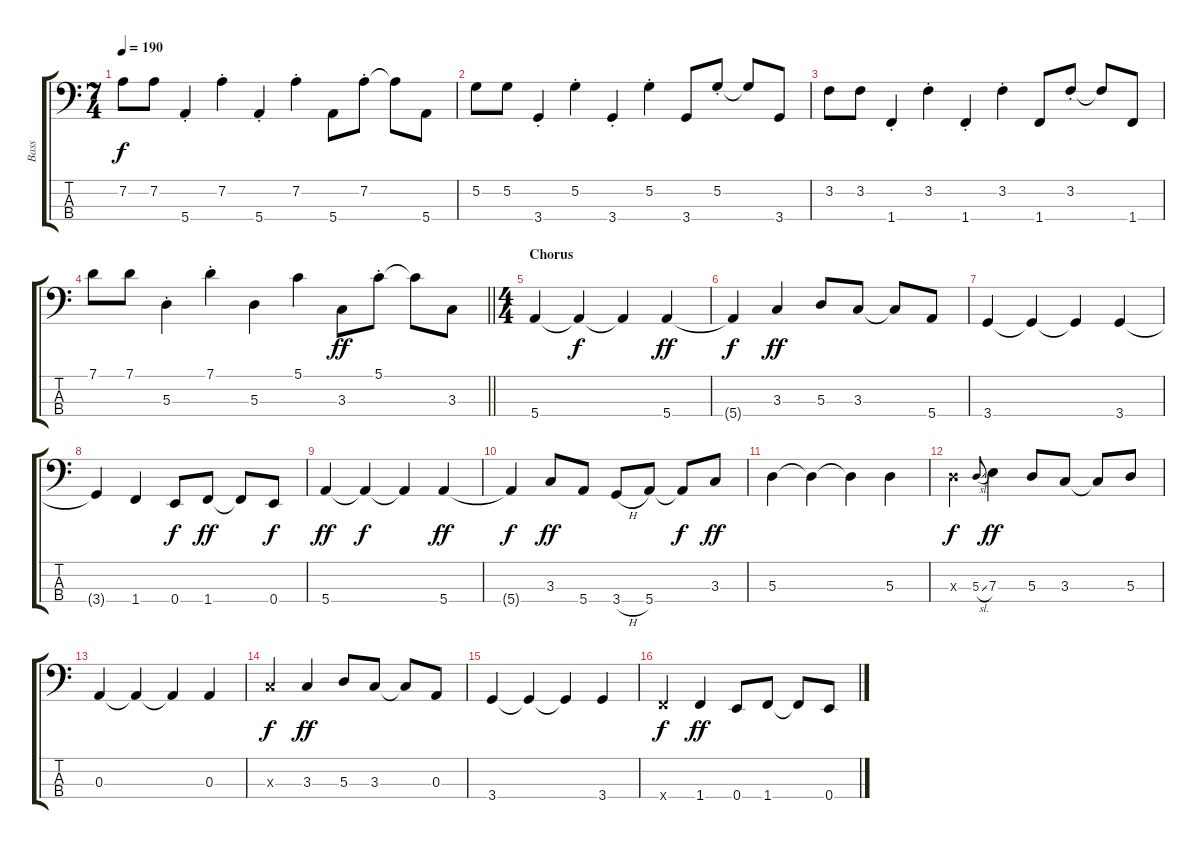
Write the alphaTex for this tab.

\track ("Bass" "Bass") {instrument electricbassfinger}
\staff {score tabs}
\tuning (G2 D2 A1 E1) {hide}
\ts (7 4)
\tempo 190
\clef f4
\ks c
7.2.8{dy f} 7.2.8 5.4{st}.4 7.2{st}.4 5.4{st}.4 7.2{st}.4 5.4.8 7.2{st}.8 7.2{t}.8 5.4.8 |
5.2.8 5.2.8 3.4{st}.4 5.2{st}.4 3.4{st}.4 5.2{st}.4 3.4.8 5.2{st}.8 5.2{t}.8 3.4.8 |
3.2.8 3.2.8 1.4{st}.4 3.2{st}.4 1.4{st}.4 3.2{st}.4 1.4.8 3.2{st}.8 3.2{t}.8 1.4.8 |
\barLineRight lightlight
7.1.8 7.1.8 5.3{st}.4 7.1{st}.4 5.3.4 5.1.4 3.3.8{dy ff} 5.1{st}.8 5.1{t}.8 3.3.8 |
\ts (4 4)
\section ("" "Chorus")
5.4.4 5.4{t}.4{dy f} 5.4{t}.4 5.4.4{dy ff} |
5.4{t}.4{dy f} 3.3.4{dy ff} 5.3.8 3.3.8 3.3{t}.8 5.4.8 |
3.4.4 3.4{t}.4 3.4{t}.4 3.4.4 |
3.4{t}.4 1.4.4 0.4.8{dy f} 1.4.8{dy ff} 1.4{t}.8 0.4.8{dy f} |
5.4.4{dy ff} 5.4{t}.4{dy f} 5.4{t}.4 5.4.4{dy ff} |
5.4{t}.4{dy f} 3.3.8{dy ff} 5.4.8 3.4{h}.8 5.4.8 5.4{t}.8{dy f} 3.3.8{dy ff} |
5.3.4 5.3{t}.4 5.3{t}.4 5.3.4 |
5.3{x}.4{dy f} 5.3{sl}.8{gr onbeat} 7.3.4{dy ff} 5.3.8 3.3.8 3.3{t}.8 5.3.8 |
0.3.4 0.3{t}.4 0.3{t}.4 0.3.4 |
3.3{x}.4{dy f} 3.3.4{dy ff} 5.3.8 3.3.8 3.3{t}.8 0.3.8 |
3.4.4 3.4{t}.4 3.4{t}.4 3.4.4 |
1.4{x}.4{dy f} 1.4.4{dy ff} 0.4.8 1.4.8 1.4{t}.8 0.4.8
